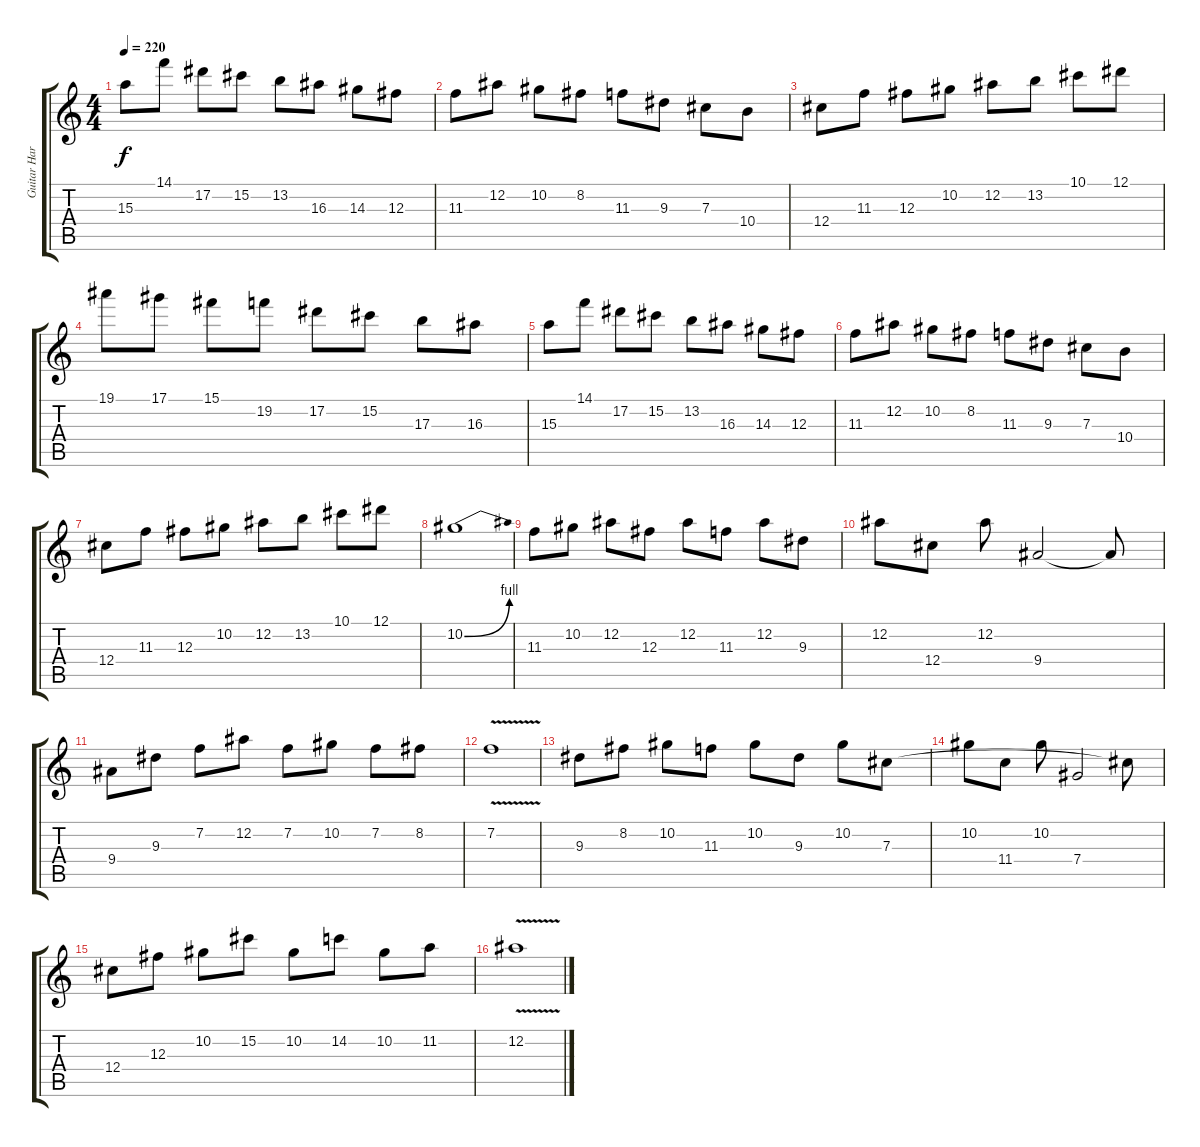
\track ("Guitar Harmo" "Guitar Har") {instrument overdrivenguitar}
\staff {score tabs}
\tuning (Eb4 Bb3 Gb3 Db3 Ab2 Eb2) {hide}
\ts (4 4)
\tempo 220
\clef g2
\ks c
15.3.8{dy f} 14.1.8 17.2.8 15.2.8 13.2.8 16.3.8 14.3.8 12.3.8 |
11.3.8 12.2.8 10.2.8 8.2.8 11.3.8 9.3.8 7.3.8 10.4.8 |
12.4.8 11.3.8 12.3.8 10.2.8 12.2.8 13.2.8 10.1.8 12.1.8 |
19.1.8 17.1.8 15.1.8 19.2.8 17.2.8 15.2.8 17.3.8 16.3.8 |
15.3.8 14.1.8 17.2.8 15.2.8 13.2.8 16.3.8 14.3.8 12.3.8 |
11.3.8 12.2.8 10.2.8 8.2.8 11.3.8 9.3.8 7.3.8 10.4.8 |
12.4.8 11.3.8 12.3.8 10.2.8 12.2.8 13.2.8 10.1.8 12.1.8 |
10.2{be (bend 0 0 60 4)}.1 |
11.3.8 10.2.8 12.2.8 12.3.8 12.2.8 11.3.8 12.2.8 9.3.8 |
12.2.8 12.4.8 12.2.8 9.4.2 9.4{t}.8 |
9.4.8 9.3.8 7.2.8 12.2.8 7.2.8 10.2.8 7.2.8 8.2.8 |
7.2{v}.1 |
9.3.8 8.2.8 10.2.8 11.3.8 10.2.8 9.3.8 10.2.8 7.3.8 |
10.2.8 11.4.8 10.2.8 7.4.2 7.3{t}.8 |
12.4.8 12.3.8 10.2.8 15.2.8 10.2.8 14.2.8 10.2.8 11.2.8 |
12.2{v}.1
